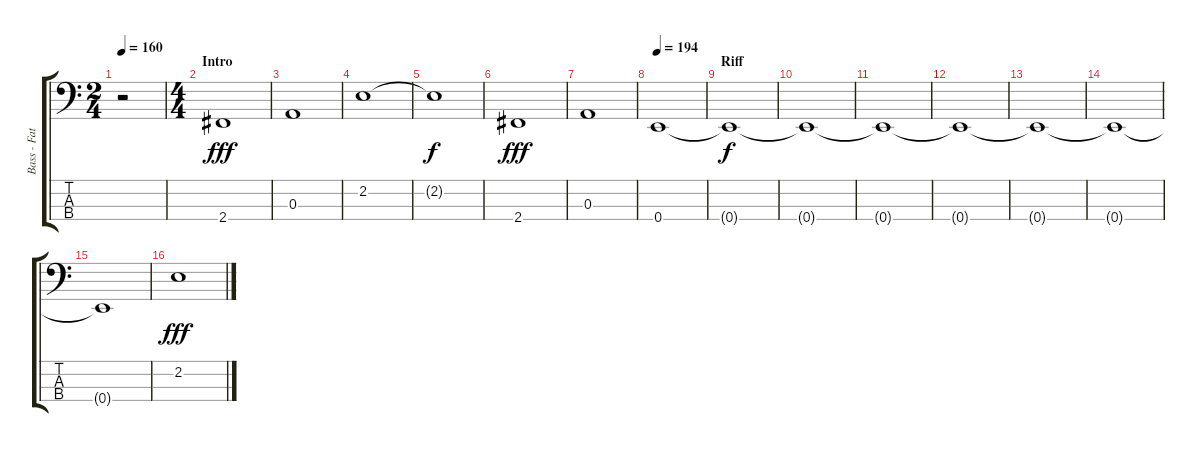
\track ("Bass - Fat Mike" "Bass - Fat") {instrument electricbassfinger}
\staff {score tabs}
\tuning (G2 D2 A1 E1) {hide}
\ts (2 4)
\tempo 160
\clef f4
\ks c
r.2{dy fff instrument electricbassfinger} |
\ts (4 4)
\section ("" "Intro")
2.4.1 |
0.3.1 |
2.2.1 |
2.2{t}.1{dy f} |
2.4.1{dy fff} |
0.3.1 |
\tempo 194
0.4.1 |
\section ("" "Riff ")
0.4{t}.1{dy f} |
0.4{t}.1 |
0.4{t}.1 |
0.4{t}.1 |
0.4{t}.1 |
0.4{t}.1 |
0.4{t}.1 |
2.2.1{dy fff}
